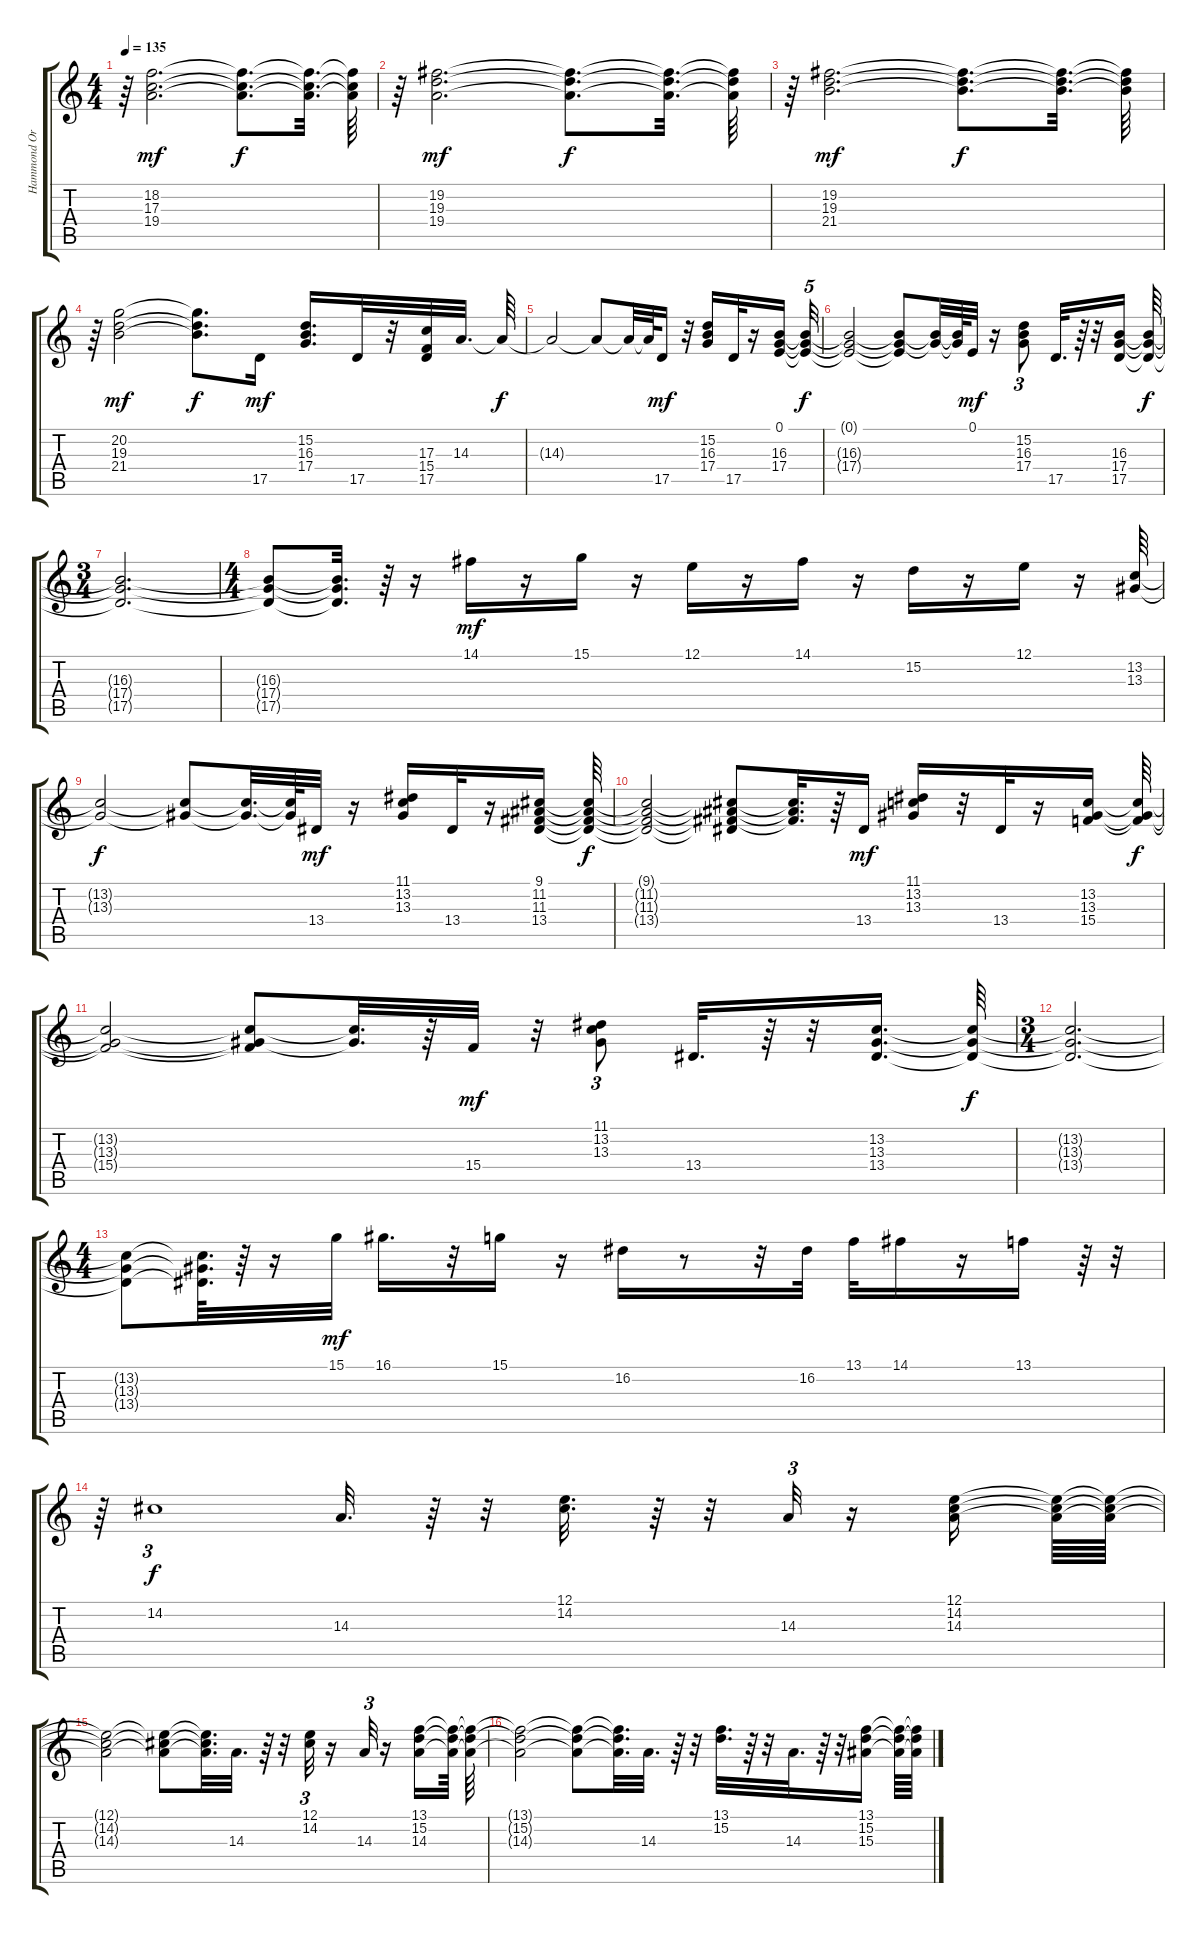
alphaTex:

\track ("Hammond Organ" "Hammond Or") {instrument drawbarorgan}
\staff {score tabs}
\tuning (E4 B3 G3 D3 A2 E2) {hide}
\ts (4 4)
\tempo 135
\clef g2
\ks c
r.64{dy f} (18.2 17.3 19.4).2{d dy mf} (18.2{t} 17.3{t} 19.4{t}).8{d dy f} (18.2{t} 17.3{t} 19.4{t}).32{d} (18.2{t} 17.3{t} 19.4{t}).64 |
r.64 (19.2 19.3 19.4).2{d dy mf} (19.2{t} 19.3{t} 19.4{t}).8{d dy f} (19.2{t} 19.3{t} 19.4{t}).32{d} (19.2{t} 19.3{t} 19.4{t}).64 |
r.64 (19.2 19.3 21.4).2{d dy mf} (19.2{t} 19.3{t} 21.4{t}).8{d dy f} (19.2{t} 19.3{t} 21.4{t}).32{d} (19.2{t} 19.3{t} 21.4{t}).64 |
r.64 (20.2 19.3 21.4).2{dy mf} (20.2{t} 19.3{t} 21.4{t}).8{d dy f} 17.5.16{dy mf} (15.2 16.3 17.4).16{d} 17.5.32 r.32 (17.3 15.4 17.5).32 14.3.32{d} 14.3{t}.64{dy f} |
14.3{t}.2 14.3{t}.8 14.3{t}.32 14.3{t}.64 17.5.16{dy mf} r.32 (15.2 16.3 17.4).16 17.5.32 r.16 (0.1 16.3 17.4).16 (0.1{t} 16.3{t} 17.4{t}).32{tu (5 4) dy f} |
(0.1{t} 16.3{t} 17.4{t}).2 (0.1{t} 16.3{t} 17.4{t}).8 (16.3{t} 17.4{t}).32 (16.3{t} 17.4{t}).64 0.1.32{dy mf} r.16 (15.2 16.3 17.4).8{tu (3 2)} 17.5.32{d} r.64 r.32 (16.3 17.4 17.5).16 (16.3{t} 17.4{t} 17.5{t}).64{dy f} |
\ts (3 4)
(16.3{t} 17.4{t} 17.5{t}).2{d} |
\ts (4 4)
(16.3{t} 17.4{t} 17.5{t}).8 (16.3{t} 17.4{t} 17.5{t}).32{d} r.64 r.16 14.1.16{dy mf} r.16 15.1.16 r.16 12.1.16 r.16 14.1.16 r.16 15.2.16 r.16 12.1.16 r.16 (13.2 13.3).64 |
(13.2{t} 13.3{t}).2{dy f} (13.2{t} 13.3{t}).8 (13.2{t} 13.3{t}).32{d} (13.2{t} 13.3{t}).64 13.4.32{dy mf} r.16 (11.1 13.2 13.3).16 13.4.32 r.16 (9.1 11.2 11.3 13.4).16 (9.1{t} 11.2{t} 11.3{t} 13.4{t}).64{dy f} |
(9.1{t} 11.2{t} 11.3{t} 13.4{t}).2 (9.1{t} 11.2{t} 11.3{t} 13.4{t}).8 (9.1{t} 11.2{t} 11.3{t}).32{d} r.64 13.4.16{dy mf} (11.1 13.2 13.3).16 r.32 13.4.32 r.16 (13.2 13.3 15.4).16 (13.2{t} 13.3{t} 15.4{t}).64{dy f} |
(13.2{t} 13.3{t} 15.4{t}).2 (13.2{t} 13.3{t} 15.4{t}).8 (13.2{t} 13.3{t}).32{d} r.64 15.4.32{dy mf} r.32 (11.1 13.2 13.3).8{tu (3 2)} 13.4.32{d} r.64 r.32 (13.2 13.3 13.4).16{d} (13.2{t} 13.3{t} 13.4{t}).64{dy f} |
\ts (3 4)
(13.2{t} 13.3{t} 13.4{t}).2{d} |
\ts (4 4)
(13.2{t} 13.3{t} 13.4{t}).8 (13.2{t} 13.3{t} 13.4{t}).64{d} r.64 r.16 15.1.32{dy mf} 16.1.16{d} r.32 15.1.16 r.16 16.2.16 r.8 r.32 16.2.32 13.1.32 14.1.16 r.16 13.1.16 r.64 r.32 |
r.64 14.2.1{tu (3 2) dy f} 14.3.32{d} r.64 r.32 (12.1 14.2).32{d} r.64 r.32 14.3.32{tu (3 2)} r.16 (12.1 14.2 14.3).16 (12.1{t} 14.2{t} 14.3{t}).64 (12.1{t} 14.2{t} 14.3{t}).64 |
(12.1{t} 14.2{t} 14.3{t}).2 (12.1{t} 14.2{t} 14.3{t}).8 (12.1{t} 14.2{t} 14.3{t}).32{d} 14.3.32{d} r.64 r.32 (12.1 14.2).32{tu (3 2)} r.16 14.3.32{tu (3 2)} r.16 (13.1 15.2 14.3).16 (13.1{t} 15.2{t} 14.3{t}).64 (13.1{t} 15.2{t} 14.3{t}).64 |
(13.1{t} 15.2{t} 14.3{t}).2 (13.1{t} 15.2{t} 14.3{t}).8 (13.1{t} 15.2{t} 14.3{t}).32{d} 14.3.32{d} r.64 r.32 (13.1 15.2).32{d} r.64 r.32 14.3.32{d} r.64 r.32 (13.1 15.2 15.3).16 (13.1{t} 15.2{t} 15.3{t}).64 (13.1{t} 15.2{t} 15.3{t}).64
